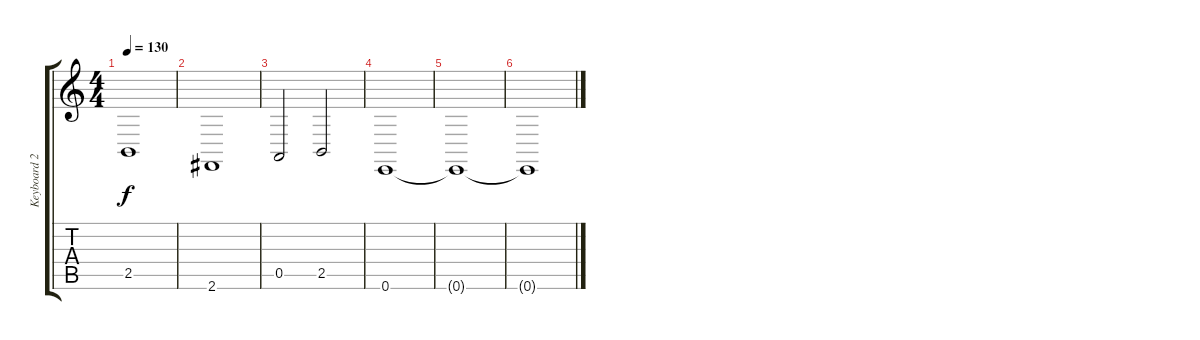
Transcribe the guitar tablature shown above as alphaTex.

\track ("Keyboard 2" "Keyboard 2") {instrument stringensemble1}
\staff {score tabs}
\tuning (E4 B3 G3 D3 A2 E2) {hide}
\ts (4 4)
\tempo 130
\clef g2
\ks c
2.5.1{dy f} |
2.6.1 |
0.5.2 2.5.2 |
0.6.1{volume 0} |
0.6{t}.1 |
0.6{t}.1
